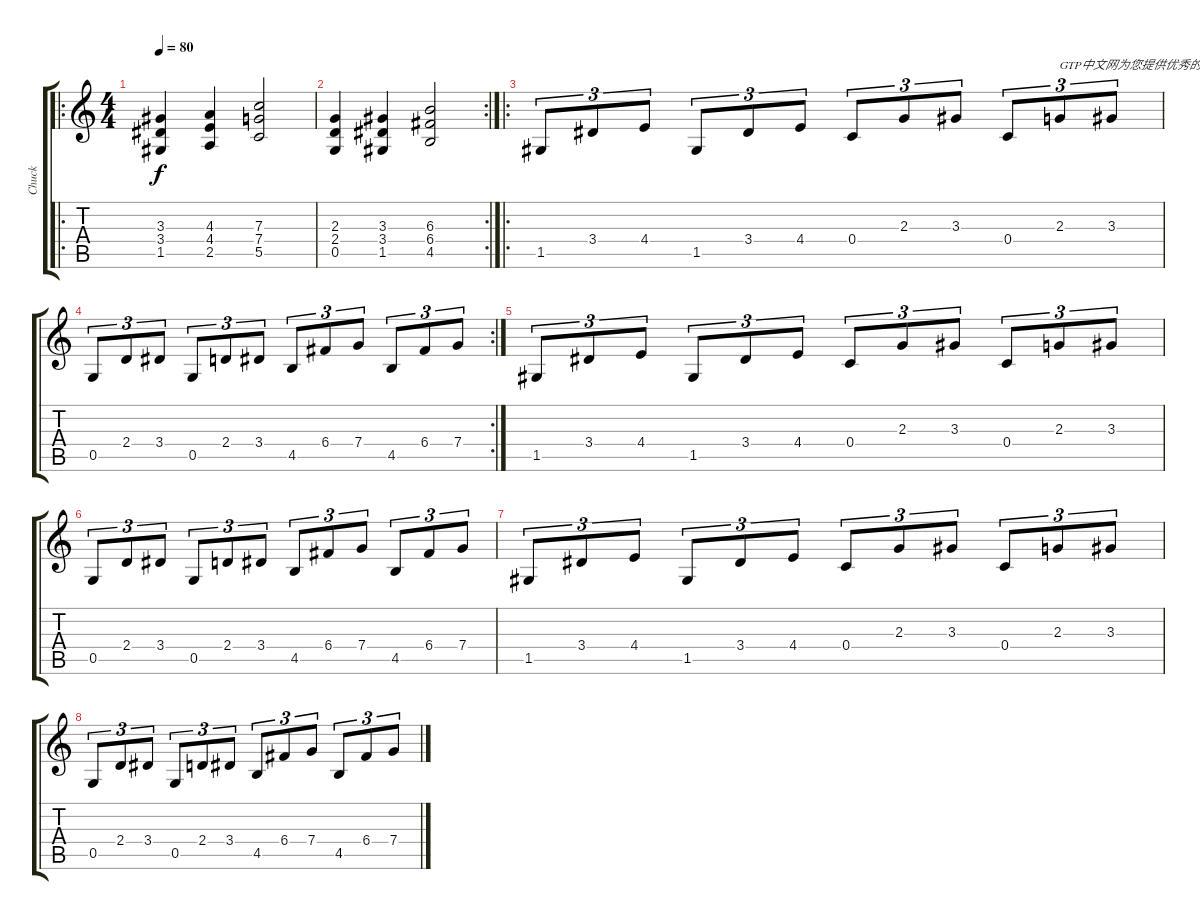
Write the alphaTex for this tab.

\track ("Chuck" "Chuck") {instrument distortionguitar}
\staff {score tabs}
\tuning (D4 A3 F3 C3 G2 D2) {hide}
\ro
\ts (4 4)
\tempo 80
\clef g2
\ks c
(3.3 3.4 1.5).4{dy f instrument distortionguitar} (4.3 4.4 2.5).4 (7.3 7.4 5.5).2 |
\rc 2
(2.3 2.4 0.5).4 (3.3 3.4 1.5).4 (6.3 6.4 4.5).2 |
\ro
1.5.8{tu (3 2)} 3.4.8{tu (3 2)} 4.4.8{tu (3 2)} 1.5.8{tu (3 2)} 3.4.8{tu (3 2)} 4.4.8{tu (3 2)} 0.4.8{tu (3 2)} 2.3.8{tu (3 2)} 3.3.8{tu (3 2)} 0.4.8{tu (3 2)} 2.3.8{tu (3 2) txt "GTP中文网为您提供优秀的谱子"} 3.3.8{tu (3 2)} |
\rc 2
0.5.8{tu (3 2)} 2.4.8{tu (3 2)} 3.4.8{tu (3 2)} 0.5.8{tu (3 2)} 2.4.8{tu (3 2)} 3.4.8{tu (3 2)} 4.5.8{tu (3 2)} 6.4.8{tu (3 2)} 7.4.8{tu (3 2)} 4.5.8{tu (3 2)} 6.4.8{tu (3 2)} 7.4.8{tu (3 2)} |
1.5.8{tu (3 2)} 3.4.8{tu (3 2)} 4.4.8{tu (3 2)} 1.5.8{tu (3 2)} 3.4.8{tu (3 2)} 4.4.8{tu (3 2)} 0.4.8{tu (3 2)} 2.3.8{tu (3 2)} 3.3.8{tu (3 2)} 0.4.8{tu (3 2)} 2.3.8{tu (3 2)} 3.3.8{tu (3 2)} |
0.5.8{tu (3 2)} 2.4.8{tu (3 2)} 3.4.8{tu (3 2)} 0.5.8{tu (3 2)} 2.4.8{tu (3 2)} 3.4.8{tu (3 2)} 4.5.8{tu (3 2)} 6.4.8{tu (3 2)} 7.4.8{tu (3 2)} 4.5.8{tu (3 2)} 6.4.8{tu (3 2)} 7.4.8{tu (3 2)} |
1.5.8{tu (3 2)} 3.4.8{tu (3 2)} 4.4.8{tu (3 2)} 1.5.8{tu (3 2)} 3.4.8{tu (3 2)} 4.4.8{tu (3 2)} 0.4.8{tu (3 2)} 2.3.8{tu (3 2)} 3.3.8{tu (3 2)} 0.4.8{tu (3 2)} 2.3.8{tu (3 2)} 3.3.8{tu (3 2)} |
0.5.8{tu (3 2)} 2.4.8{tu (3 2)} 3.4.8{tu (3 2)} 0.5.8{tu (3 2)} 2.4.8{tu (3 2)} 3.4.8{tu (3 2)} 4.5.8{tu (3 2)} 6.4.8{tu (3 2)} 7.4.8{tu (3 2)} 4.5.8{tu (3 2)} 6.4.8{tu (3 2)} 7.4.8{tu (3 2)}
